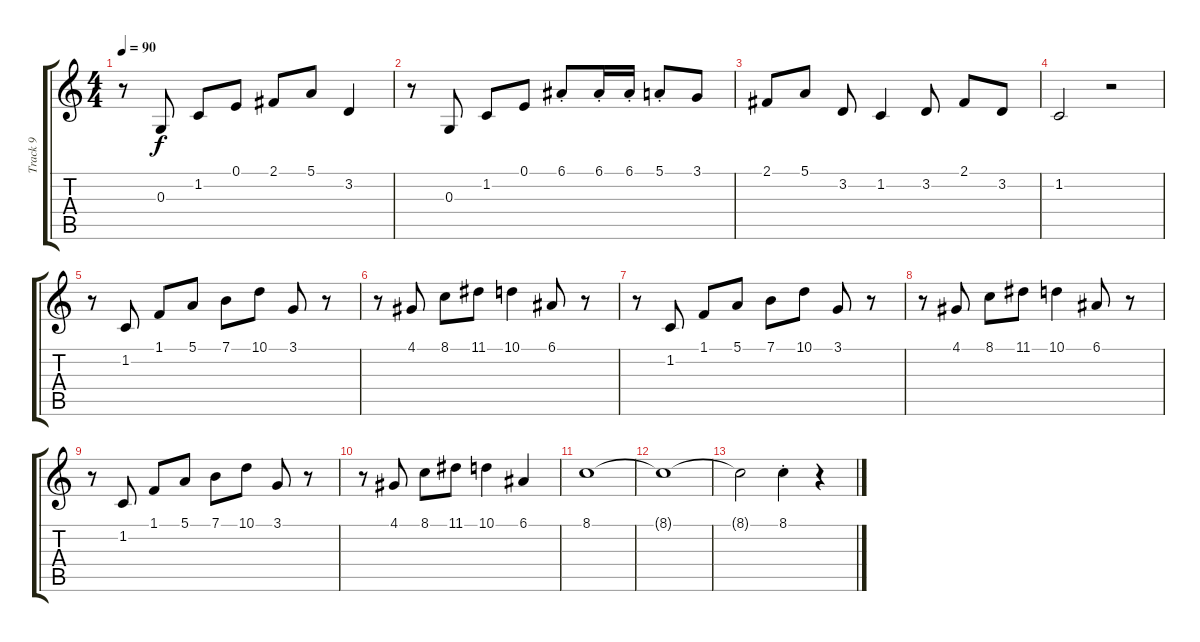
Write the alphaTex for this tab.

\track ("Track 9" "Track 9") {instrument stringensemble1}
\staff {score tabs}
\tuning (E4 B3 G3 D3 A2 E2) {hide}
\ts (4 4)
\tempo 90
\clef g2
\ks c
r.8{dy f} 0.3.8 1.2.8 0.1.8 2.1.8 5.1.8 3.2.4 |
r.8 0.3.8 1.2.8 0.1.8 6.1{st}.8 6.1{st}.16 6.1{st}.16 5.1{st}.8 3.1.8 |
2.1.8 5.1.8 3.2.8 1.2.4 3.2.8 2.1.8 3.2.8 |
1.2.2 r.2 |
r.8 1.2.8 1.1.8 5.1.8 7.1.8 10.1.8 3.1.8 r.8 |
r.8 4.1.8 8.1.8 11.1.8 10.1.4 6.1.8 r.8 |
r.8 1.2.8 1.1.8 5.1.8 7.1.8 10.1.8 3.1.8 r.8 |
r.8 4.1.8 8.1.8 11.1.8 10.1.4 6.1.8 r.8 |
r.8 1.2.8 1.1.8 5.1.8 7.1.8 10.1.8 3.1.8 r.8 |
r.8 4.1.8 8.1.8 11.1.8 10.1.4 6.1.4 |
8.1.1 |
8.1{t}.1 |
8.1{t}.2 8.1{st}.4 r.4
